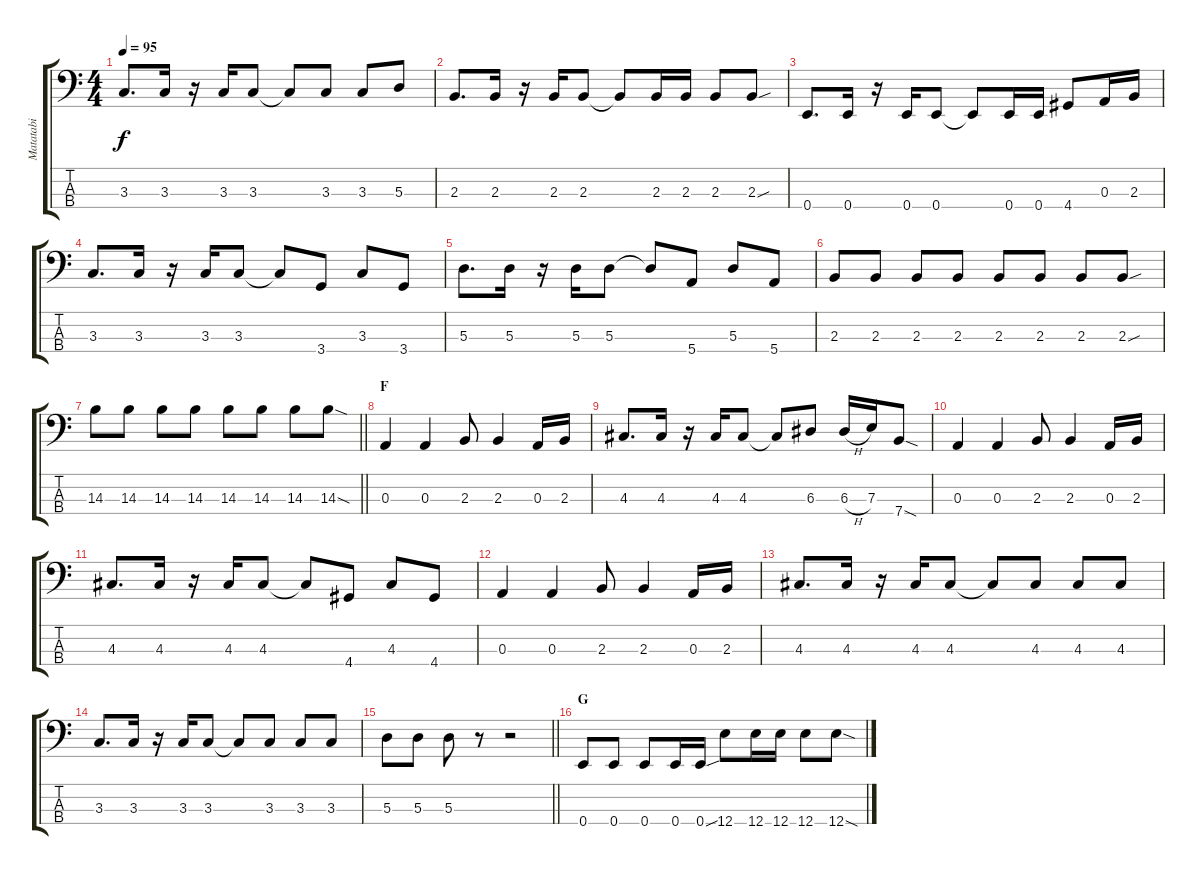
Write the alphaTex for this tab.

\track ("Matatabi" "Matatabi") {instrument electricbasspick}
\staff {score tabs}
\tuning (G2 D2 A1 E1) {hide}
\ts (4 4)
\tempo 95
\clef f4
\ks c
3.3.8{d dy f} 3.3.16 r.16 3.3.16 3.3.8 3.3{t}.8 3.3.8 3.3.8 5.3.8 |
2.3.8{d} 2.3.16 r.16 2.3.16 2.3.8 2.3{t}.8 2.3.16 2.3.16 2.3.8 2.3{sou}.8 |
0.4.8{d} 0.4.16 r.16 0.4.16 0.4.8 0.4{t}.8 0.4.16 0.4.16 4.4.8 0.3.16 2.3.16 |
3.3.8{d} 3.3.16 r.16 3.3.16 3.3.8 3.3{t}.8 3.4.8 3.3.8 3.4.8 |
5.3.8{d} 5.3.16 r.16 5.3.16 5.3.8 5.3{t}.8 5.4.8 5.3.8 5.4.8 |
2.3.8 2.3.8 2.3.8 2.3.8 2.3.8 2.3.8 2.3.8 2.3{sou}.8 |
\barLineRight lightlight
14.3.8 14.3.8 14.3.8 14.3.8 14.3.8 14.3.8 14.3.8 14.3{sod}.8 |
\section ("" "F")
0.3.4 0.3.4 2.3.8 2.3.4 0.3.16 2.3.16 |
4.3.8{d} 4.3.16 r.16 4.3.16 4.3.8 4.3{t}.8 6.3.8 6.3{h}.16 7.3.16 7.4{sod}.8 |
0.3.4 0.3.4 2.3.8 2.3.4 0.3.16 2.3.16 |
4.3.8{d} 4.3.16 r.16 4.3.16 4.3.8 4.3{t}.8 4.4.8 4.3.8 4.4.8 |
0.3.4 0.3.4 2.3.8 2.3.4 0.3.16 2.3.16 |
4.3.8{d} 4.3.16 r.16 4.3.16 4.3.8 4.3{t}.8 4.3.8 4.3.8 4.3.8 |
3.3.8{d} 3.3.16 r.16 3.3.16 3.3.8 3.3{t}.8 3.3.8 3.3.8 3.3.8 |
\barLineRight lightlight
5.3.8 5.3.8 5.3.8 r.8 r.2 |
\section ("" "G")
0.4.8 0.4.8 0.4.8 0.4.16 0.4{sou}.16 12.4.8 12.4.16 12.4.16 12.4.8 12.4{sod}.8
